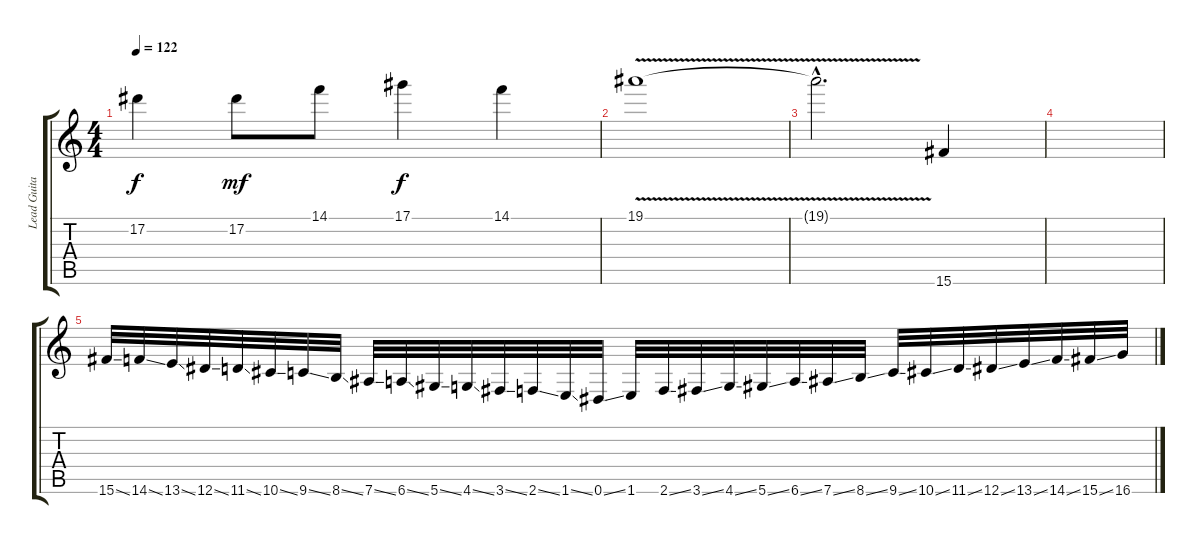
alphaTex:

\track ("Lead Guitar I" "Lead Guita") {instrument distortionguitar}
\staff {score tabs}
\tuning (Eb4 Bb3 Gb3 Db3 Ab2 Eb2) {hide}
\ts (4 4)
\tempo 122
\clef g2
\ks c
17.2.4{dy f} 17.2.8{dy mf} 14.1.8 17.1.4{dy f} 14.1.4 |
19.1{v}.1 |
19.1{hac t}.2{d} 15.6.4 |
|
15.6{ss}.32{instrument guitarfretnoise} 14.6{ss}.32 13.6{ss}.32 12.6{ss}.32 11.6{ss}.32 10.6{ss}.32 9.6{ss}.32 8.6{ss}.32 7.6{ss}.32 6.6{ss}.32 5.6{ss}.32 4.6{ss}.32 3.6{ss}.32 2.6{ss}.32 1.6{ss}.32 0.6{ss}.32 1.6.32 2.6{ss}.32 3.6{ss}.32 4.6{ss}.32 5.6{ss}.32 6.6{ss}.32 7.6{ss}.32 8.6{ss}.32 9.6{ss}.32 10.6{ss}.32 11.6{ss}.32 12.6{ss}.32 13.6{ss}.32 14.6{ss}.32 15.6{ss}.32 16.6.32
